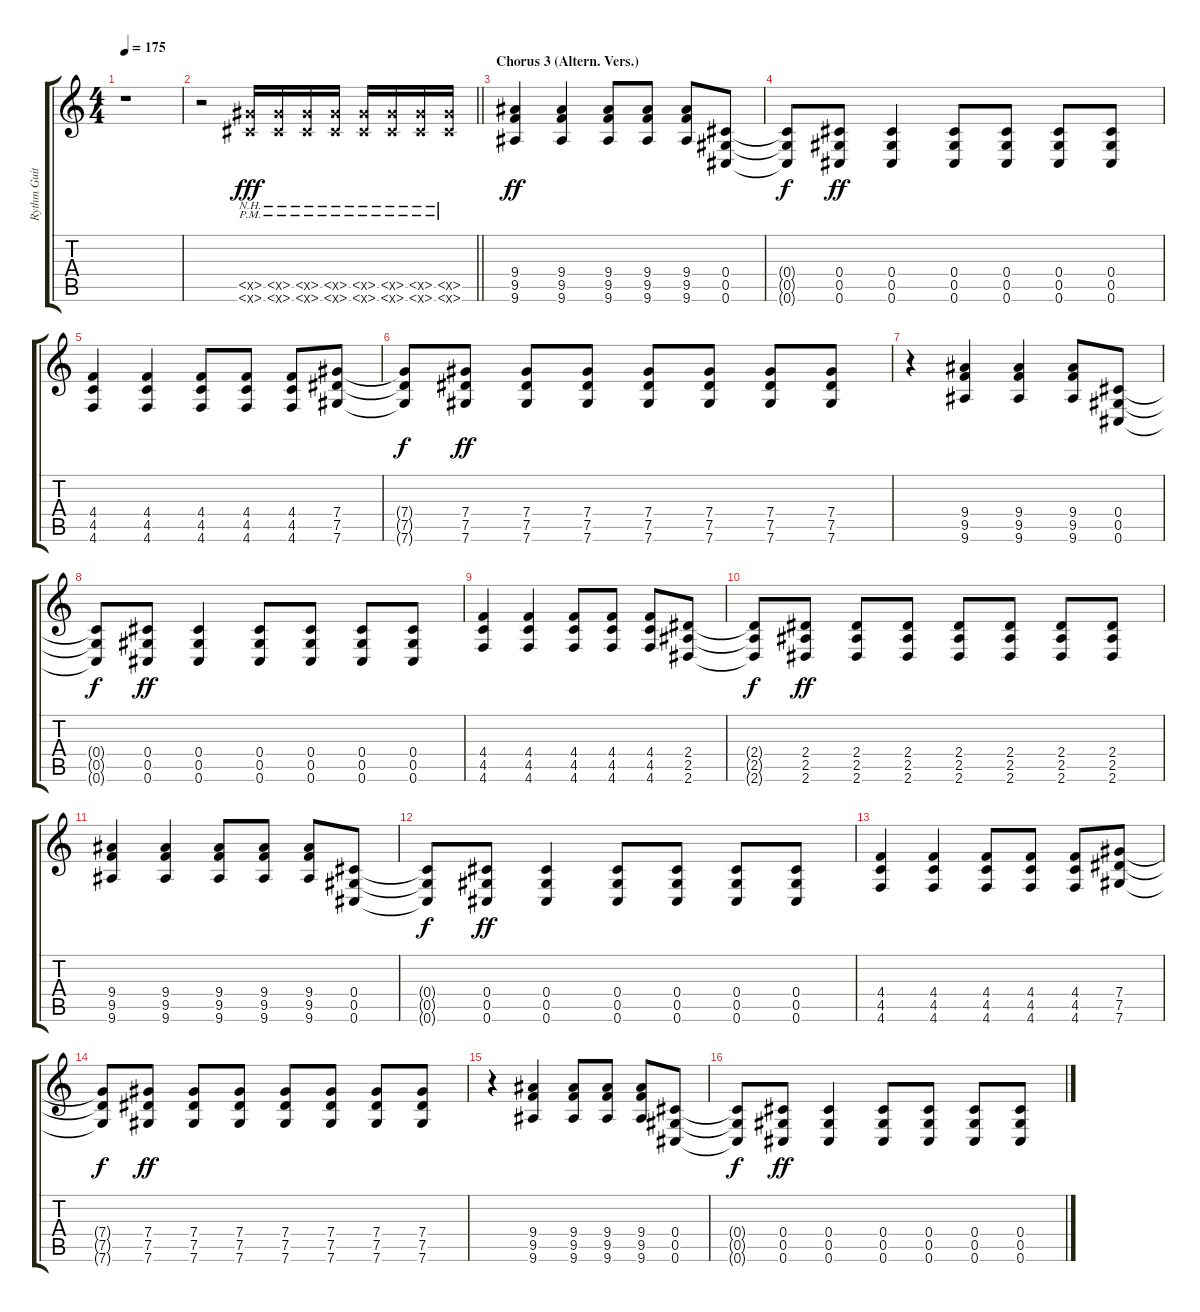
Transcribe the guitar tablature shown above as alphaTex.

\track ("Rythm Guitar | Taylor" "Rythm Guit") {instrument distortionguitar}
\staff {score tabs}
\tuning (Eb4 Bb3 Gb3 Db3 Ab2 Db2) {hide}
\ts (4 4)
\tempo 175
\clef g2
\ks c
r.1{dy ff} |
\barLineRight lightlight
r.2 (12.5{nh pm x} 12.6{nh pm x}).16{dy fff} (12.5{nh pm x} 12.6{nh pm x}).16 (12.5{nh pm x} 12.6{nh pm x}).16 (12.5{nh pm x} 12.6{nh pm x}).16 (12.5{nh pm x} 12.6{nh pm x}).16 (12.5{nh pm x} 12.6{nh pm x}).16 (12.5{nh pm x} 12.6{nh pm x}).16 (12.5{nh pm x} 12.6{nh pm x}).16 |
\section ("" "Chorus 3 (Altern. Vers.)")
(9.4 9.5 9.6).4{dy ff} (9.4 9.5 9.6).4 (9.4 9.5 9.6).8 (9.4 9.5 9.6).8 (9.4 9.5 9.6).8 (0.4 0.5 0.6).8 |
(0.4{t} 0.5{t} 0.6{t}).8{dy f} (0.4 0.5 0.6).8{dy ff} (0.4 0.5 0.6).4 (0.4 0.5 0.6).8 (0.4 0.5 0.6).8 (0.4 0.5 0.6).8 (0.4 0.5 0.6).8 |
(4.4 4.5 4.6).4 (4.4 4.5 4.6).4 (4.4 4.5 4.6).8 (4.4 4.5 4.6).8 (4.4 4.5 4.6).8 (7.4 7.5 7.6).8 |
(7.4{t} 7.5{t} 7.6{t}).8{dy f} (7.4 7.5 7.6).8{dy ff} (7.4 7.5 7.6).8 (7.4 7.5 7.6).8 (7.4 7.5 7.6).8 (7.4 7.5 7.6).8 (7.4 7.5 7.6).8 (7.4 7.5 7.6).8 |
r.4 (9.4 9.5 9.6).4 (9.4 9.5 9.6).4 (9.4 9.5 9.6).8 (0.4 0.5 0.6).8 |
(0.4{t} 0.5{t} 0.6{t}).8{dy f} (0.4 0.5 0.6).8{dy ff} (0.4 0.5 0.6).4 (0.4 0.5 0.6).8 (0.4 0.5 0.6).8 (0.4 0.5 0.6).8 (0.4 0.5 0.6).8 |
(4.4 4.5 4.6).4 (4.4 4.5 4.6).4 (4.4 4.5 4.6).8 (4.4 4.5 4.6).8 (4.4 4.5 4.6).8 (2.4 2.5 2.6).8 |
(2.4{t} 2.5{t} 2.6{t}).8{dy f} (2.4 2.5 2.6).8{dy ff} (2.4 2.5 2.6).8 (2.4 2.5 2.6).8 (2.4 2.5 2.6).8 (2.4 2.5 2.6).8 (2.4 2.5 2.6).8 (2.4 2.5 2.6).8 |
(9.4 9.5 9.6).4 (9.4 9.5 9.6).4 (9.4 9.5 9.6).8 (9.4 9.5 9.6).8 (9.4 9.5 9.6).8 (0.4 0.5 0.6).8 |
(0.4{t} 0.5{t} 0.6{t}).8{dy f} (0.4 0.5 0.6).8{dy ff} (0.4 0.5 0.6).4 (0.4 0.5 0.6).8 (0.4 0.5 0.6).8 (0.4 0.5 0.6).8 (0.4 0.5 0.6).8 |
(4.4 4.5 4.6).4 (4.4 4.5 4.6).4 (4.4 4.5 4.6).8 (4.4 4.5 4.6).8 (4.4 4.5 4.6).8 (7.4 7.5 7.6).8 |
(7.4{t} 7.5{t} 7.6{t}).8{dy f} (7.4 7.5 7.6).8{dy ff} (7.4 7.5 7.6).8 (7.4 7.5 7.6).8 (7.4 7.5 7.6).8 (7.4 7.5 7.6).8 (7.4 7.5 7.6).8 (7.4 7.5 7.6).8 |
r.4 (9.4 9.5 9.6).4 (9.4 9.5 9.6).8 (9.4 9.5 9.6).8 (9.4 9.5 9.6).8 (0.4 0.5 0.6).8 |
(0.4{t} 0.5{t} 0.6{t}).8{dy f} (0.4 0.5 0.6).8{dy ff} (0.4 0.5 0.6).4 (0.4 0.5 0.6).8 (0.4 0.5 0.6).8 (0.4 0.5 0.6).8 (0.4 0.5 0.6).8
